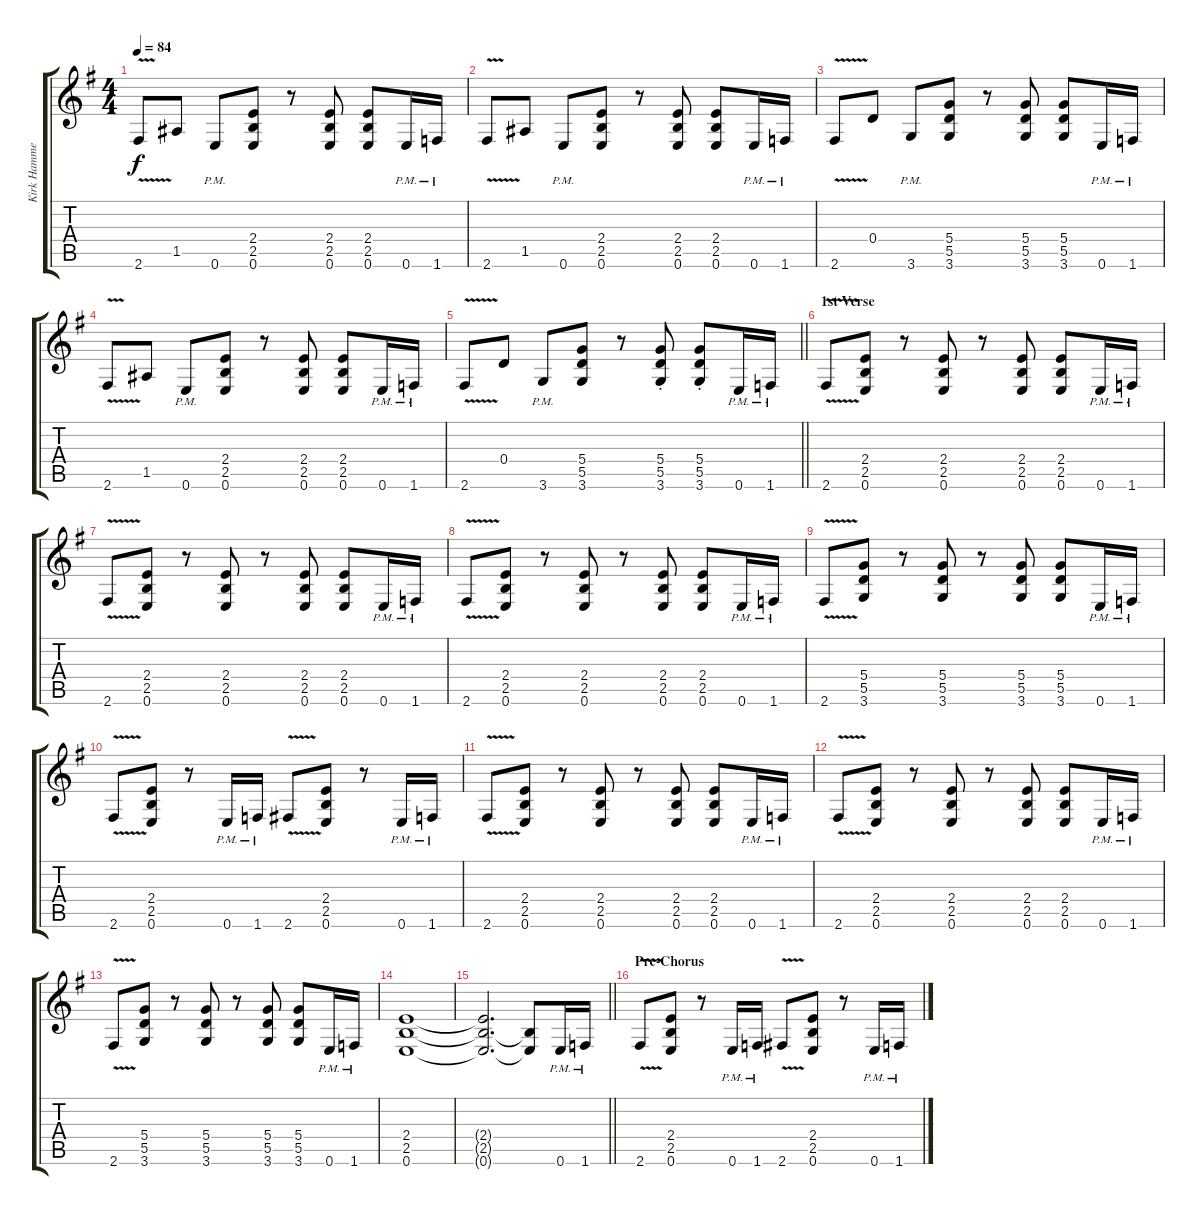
\track ("Kirk Hammet" "Kirk Hamme") {instrument distortionguitar}
\staff {score tabs}
\tuning (E4 B3 G3 D3 A2 E2) {hide}
\ts (4 4)
\tempo 84
\clef g2
\ks eminor
2.6{v}.8{dy f} 1.5.8 0.6{pm}.8 (2.4 2.5 0.6).8 r.8 (2.4 2.5 0.6).8 (2.4 2.5 0.6).8 0.6{pm}.16 1.6{pm}.16 |
2.6{v}.8 1.5.8 0.6{pm}.8 (2.4 2.5 0.6).8 r.8 (2.4 2.5 0.6).8 (2.4 2.5 0.6).8 0.6{pm}.16 1.6{pm}.16 |
2.6{v}.8 0.4.8 3.6{pm}.8 (5.4 5.5 3.6).8 r.8 (5.4 5.5 3.6).8 (5.4 5.5 3.6).8 0.6{pm}.16 1.6{pm}.16 |
2.6{v}.8 1.5.8 0.6{pm}.8 (2.4 2.5 0.6).8 r.8 (2.4 2.5 0.6).8 (2.4 2.5 0.6).8 0.6{pm}.16 1.6{pm}.16 |
\barLineRight lightlight
2.6{v}.8 0.4.8 3.6{pm}.8 (5.4 5.5 3.6).8 r.8 (5.4{st} 5.5{st} 3.6{st}).8 (5.4{st} 5.5{st} 3.6{st}).8 0.6{pm}.16 1.6{pm}.16 |
\section ("" "1st Verse")
2.6{v}.8 (2.4 2.5 0.6).8 r.8 (2.4 2.5 0.6).8 r.8 (2.4 2.5 0.6).8 (2.4 2.5 0.6).8 0.6{pm}.16 1.6{pm}.16 |
2.6{v}.8 (2.4 2.5 0.6).8 r.8 (2.4 2.5 0.6).8 r.8 (2.4 2.5 0.6).8 (2.4 2.5 0.6).8 0.6{pm}.16 1.6{pm}.16 |
2.6{v}.8 (2.4 2.5 0.6).8 r.8 (2.4 2.5 0.6).8 r.8 (2.4 2.5 0.6).8 (2.4 2.5 0.6).8 0.6{pm}.16 1.6{pm}.16 |
2.6{v}.8 (5.4 5.5 3.6).8 r.8 (5.4 5.5 3.6).8 r.8 (5.4 5.5 3.6).8 (5.4 5.5 3.6).8 0.6{pm}.16 1.6{pm}.16 |
2.6{v}.8 (2.4 2.5 0.6).8 r.8 0.6{pm}.16 1.6{pm}.16 2.6{v}.8 (2.4 2.5 0.6).8 r.8 0.6{pm}.16 1.6{pm}.16 |
2.6{v}.8 (2.4 2.5 0.6).8 r.8 (2.4 2.5 0.6).8 r.8 (2.4 2.5 0.6).8 (2.4 2.5 0.6).8 0.6{pm}.16 1.6{pm}.16 |
2.6{v}.8 (2.4 2.5 0.6).8 r.8 (2.4 2.5 0.6).8 r.8 (2.4 2.5 0.6).8 (2.4 2.5 0.6).8 0.6{pm}.16 1.6{pm}.16 |
2.6{v}.8 (5.4 5.5 3.6).8 r.8 (5.4 5.5 3.6).8 r.8 (5.4 5.5 3.6).8 (5.4 5.5 3.6).8 0.6{pm}.16 1.6{pm}.16 |
(2.4 2.5 0.6).1 |
\barLineRight lightlight
(2.4{t} 2.5{t} 0.6{t}).2{d} (2.5{t} 0.6{t}).8 0.6{pm}.16 1.6{pm}.16 |
\section ("" "Pre-Chorus")
2.6{v}.8 (2.4 2.5 0.6).8 r.8 0.6{pm}.16 1.6{pm}.16 2.6{v}.8 (2.4 2.5 0.6).8 r.8 0.6{pm}.16 1.6{pm}.16
